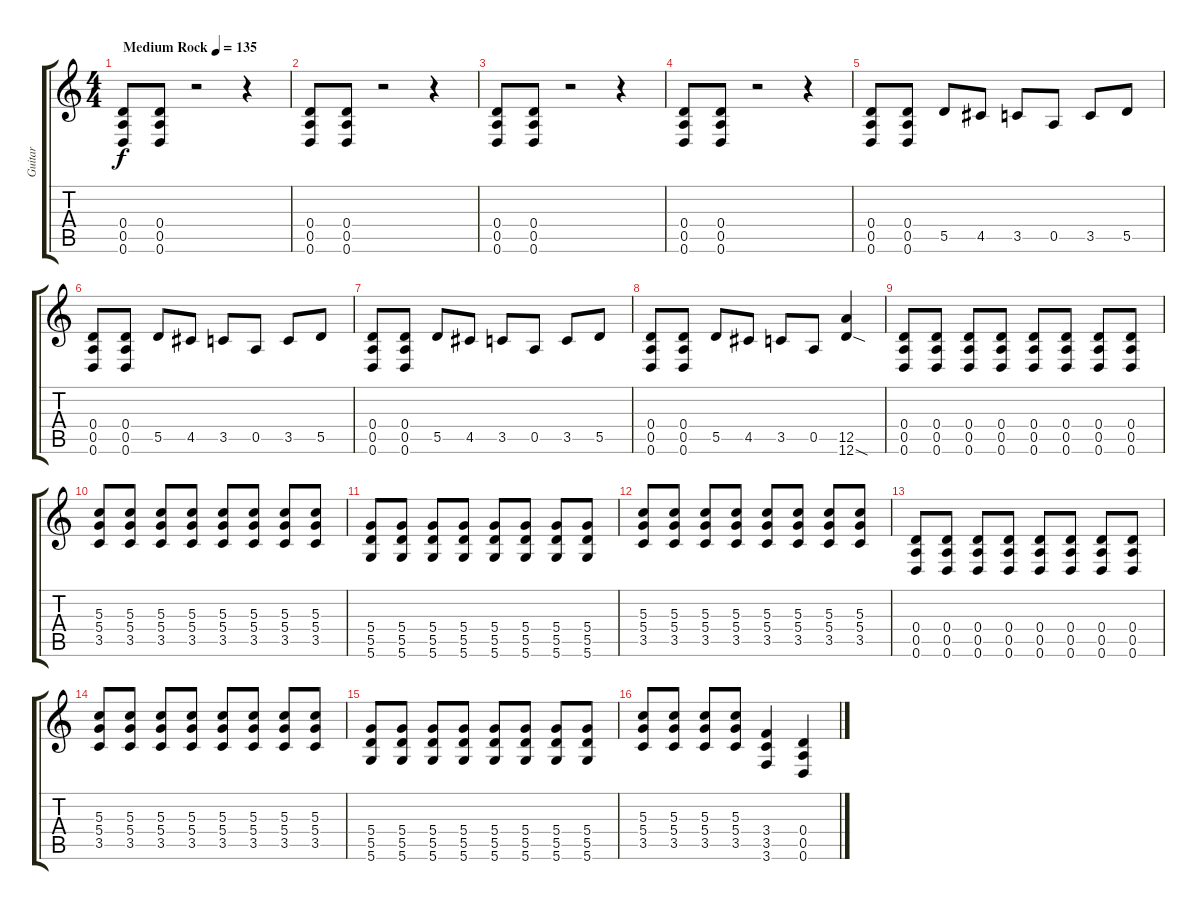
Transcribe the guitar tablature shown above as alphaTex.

\track ("Guitar" "Guitar") {instrument distortionguitar}
\staff {score tabs}
\tuning (E4 B3 G3 D3 A2 D2) {hide}
\ts (4 4)
\tempo (135 "Medium Rock")
\clef g2
\ks c
(0.4 0.5 0.6).8{dy f instrument distortionguitar} (0.4 0.5 0.6).8 r.2 r.4 |
(0.4 0.5 0.6).8 (0.4 0.5 0.6).8 r.2 r.4 |
(0.4 0.5 0.6).8 (0.4 0.5 0.6).8 r.2 r.4 |
(0.4 0.5 0.6).8 (0.4 0.5 0.6).8 r.2 r.4 |
(0.4 0.5 0.6).8 (0.4 0.5 0.6).8 5.5.8 4.5.8 3.5.8 0.5.8 3.5.8 5.5.8 |
(0.4 0.5 0.6).8 (0.4 0.5 0.6).8 5.5.8 4.5.8 3.5.8 0.5.8 3.5.8 5.5.8 |
(0.4 0.5 0.6).8 (0.4 0.5 0.6).8 5.5.8 4.5.8 3.5.8 0.5.8 3.5.8 5.5.8 |
(0.4 0.5 0.6).8 (0.4 0.5 0.6).8 5.5.8 4.5.8 3.5.8 0.5.8 (12.5 12.6{sod}).4 |
(0.4 0.5 0.6).8 (0.4 0.5 0.6).8 (0.4 0.5 0.6).8 (0.4 0.5 0.6).8 (0.4 0.5 0.6).8 (0.4 0.5 0.6).8 (0.4 0.5 0.6).8 (0.4 0.5 0.6).8 |
(5.3 5.4 3.5).8 (5.3 5.4 3.5).8 (5.3 5.4 3.5).8 (5.3 5.4 3.5).8 (5.3 5.4 3.5).8 (5.3 5.4 3.5).8 (5.3 5.4 3.5).8 (5.3 5.4 3.5).8 |
(5.4 5.5 5.6).8 (5.4 5.5 5.6).8 (5.4 5.5 5.6).8 (5.4 5.5 5.6).8 (5.4 5.5 5.6).8 (5.4 5.5 5.6).8 (5.4 5.5 5.6).8 (5.4 5.5 5.6).8 |
(5.3 5.4 3.5).8 (5.3 5.4 3.5).8 (5.3 5.4 3.5).8 (5.3 5.4 3.5).8 (5.3 5.4 3.5).8 (5.3 5.4 3.5).8 (5.3 5.4 3.5).8 (5.3 5.4 3.5).8 |
(0.4 0.5 0.6).8 (0.4 0.5 0.6).8 (0.4 0.5 0.6).8 (0.4 0.5 0.6).8 (0.4 0.5 0.6).8 (0.4 0.5 0.6).8 (0.4 0.5 0.6).8 (0.4 0.5 0.6).8 |
(5.3 5.4 3.5).8 (5.3 5.4 3.5).8 (5.3 5.4 3.5).8 (5.3 5.4 3.5).8 (5.3 5.4 3.5).8 (5.3 5.4 3.5).8 (5.3 5.4 3.5).8 (5.3 5.4 3.5).8 |
(5.4 5.5 5.6).8 (5.4 5.5 5.6).8 (5.4 5.5 5.6).8 (5.4 5.5 5.6).8 (5.4 5.5 5.6).8 (5.4 5.5 5.6).8 (5.4 5.5 5.6).8 (5.4 5.5 5.6).8 |
(5.3 5.4 3.5).8 (5.3 5.4 3.5).8 (5.3 5.4 3.5).8 (5.3 5.4 3.5).8 (3.4 3.5 3.6).4 (0.4 0.5 0.6).4
